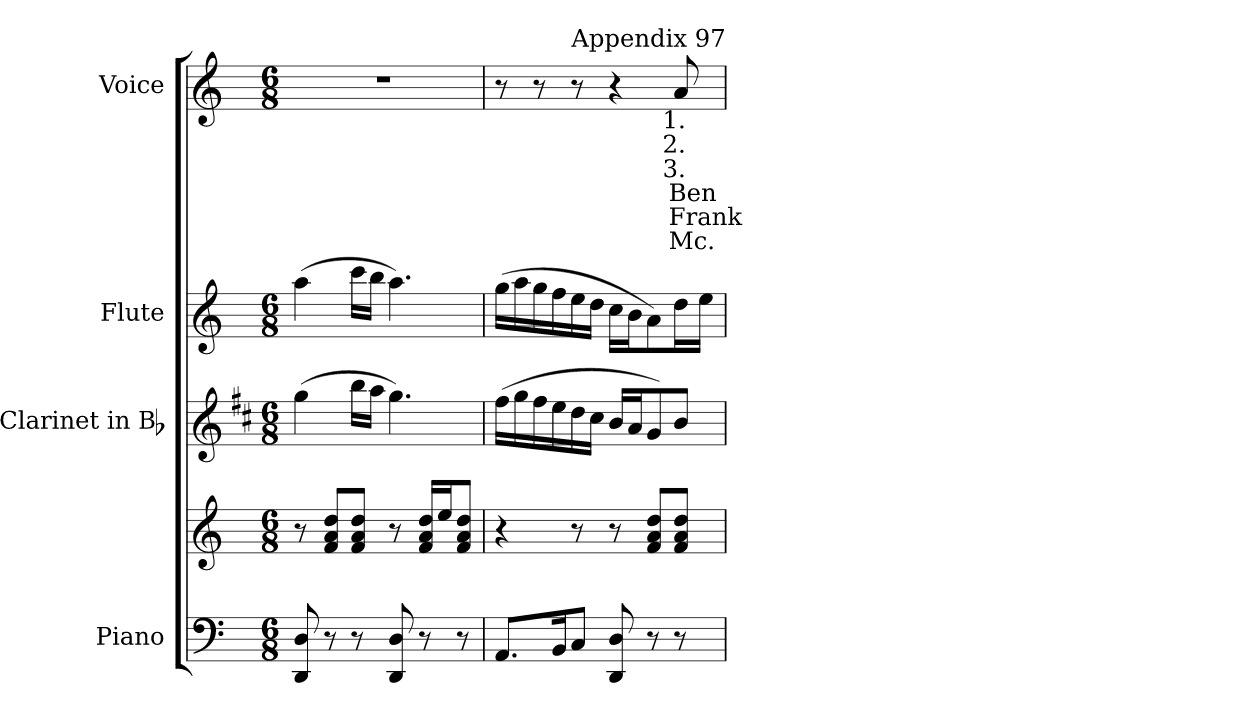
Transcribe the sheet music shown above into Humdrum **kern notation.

**kern	**kern	**kern	**kern	**kern	**text	**text	**text
*part4	*part4	*part3	*part2	*part1	*part1	*part1	*part1
*staff5	*staff4	*staff3	*staff2	*staff1	*staff1	*staff1	*staff1
*I"Piano	*	*I"Clarinet in Bb	*I"Flute	*I"Voice	*	*	*
*I'Pno.	*	*I'Cl.	*I'Fl.	*I'Voice	*	*	*
!!LO:PB:g=z
*clefF4	*clefG2	*clefG2	*clefG2	*clefG2	*	*	*
*	*	*ITrd1c2	*	*	*	*	*
*k[]	*k[]	*k[]	*k[]	*k[]	*	*	*
*C:	*C:	*C:	*C:	*C:	*	*	*
*M6/8	*M6/8	*M6/8	*M6/8	*M6/8	*	*	*
*MM102	*MM102	*MM102	*MM102	*MM102	*	*	*
=1	=1	=1	=1	=1	=1	=1	=1
!	!	!	!	!LO:N:vis=1	!	!	!
8DDi/ 8Di	8r	(4ffi\	(4aai\	2.r	.	.	.
8r	8fi/ 8ai 8ddiL	.	.	.	.	.	.
8r	8fi/ 8ai 8ddiJ	16aai\LL	16ccci\LL	.	.	.	.
.	.	16ggi\JJ	16bbi\JJ	.	.	.	.
8DDi/ 8Di	8r	4.ffi\)	4.aai\)	.	.	.	.
8r	16fi/ 16ai 16ddiLL	.	.	.	.	.	.
.	16eei/J	.	.	.	.	.	.
8r	8fi/ 8ai 8ddiJ	.	.	.	.	.	.
=2	=2	=2	=2	=2	=2	=2	=2
8.AAi/L	4r	(16eei\LL	(16ggi\LL	8r	.	.	.
.	.	16ffi\	16aai\	.	.	.	.
.	.	16eei\	16ggi\	8r	.	.	.
16BBi/k	.	16ddi\	16ffi\	.	.	.	.
!	!	!	!	!LO:TX:a:t=Appendix 97	!	!	!
8Ci/J	8r	16cci\	16eei\	8r	.	.	.
.	.	16bi\JJ	16ddi\JJ	.	.	.	.
8DDi/ 8Di	8r	16ai/LL	16cci\LL	4r	.	.	.
.	.	16gi/J	16bi\J	.	.	.	.
8r	8fi/ 8ai 8ddiL	8fi/)	8ai\)	.	.	.	.
!	!	!	!	!LO:TX:b:cj:t=1.	!	!	!
!	!	!	!	!LO:TX:b:cj:t=2.	!	!	!
!	!	!	!	!LO:TX:b:cj:t=3.	!	!	!
!	!	!	!	!	!LO:LY:b:color=#000000	!LO:LY:b:color=#000000	!LO:LY:b:color=#000000
8r	8fi/ 8ai 8ddiJ	8ai/J	16ddi\L	8ai/	Ben	Frank	Mc.
.	.	.	16eei\JJ	.	.	.	.
=	=	=	=	=	=	=	=
*-	*-	*-	*-	*-	*-	*-	*-
